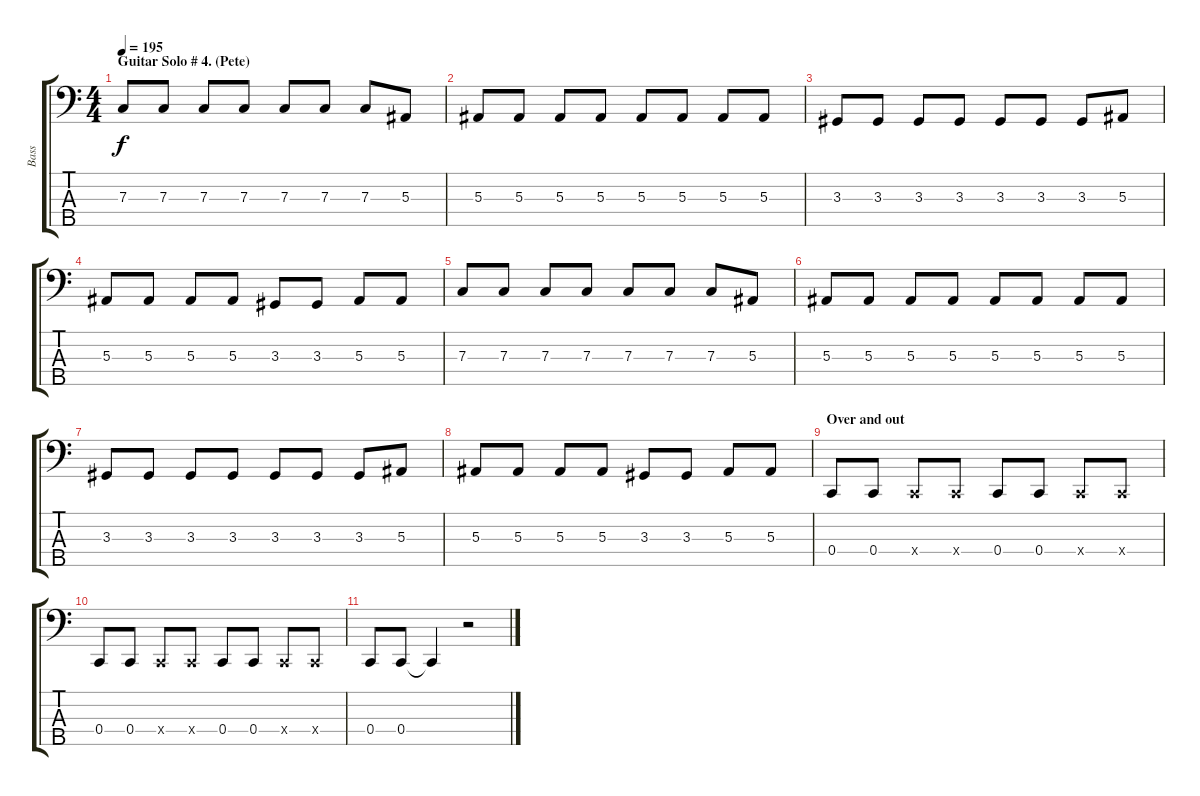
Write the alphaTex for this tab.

\track ("Bass" "Bass") {instrument electricbasspick}
\staff {score tabs}
\tuning (Eb2 Bb1 F1 C1 G0) {hide}
\ts (4 4)
\section ("" "Guitar Solo # 4. (Pete)")
\tempo 195
\clef f4
\ks c
7.3.8{dy f} 7.3.8 7.3.8 7.3.8 7.3.8 7.3.8 7.3.8 5.3.8 |
5.3.8 5.3.8 5.3.8 5.3.8 5.3.8 5.3.8 5.3.8 5.3.8 |
3.3.8 3.3.8 3.3.8 3.3.8 3.3.8 3.3.8 3.3.8 5.3.8 |
5.3.8 5.3.8 5.3.8 5.3.8 3.3.8 3.3.8 5.3.8 5.3.8 |
7.3.8 7.3.8 7.3.8 7.3.8 7.3.8 7.3.8 7.3.8 5.3.8 |
5.3.8 5.3.8 5.3.8 5.3.8 5.3.8 5.3.8 5.3.8 5.3.8 |
3.3.8 3.3.8 3.3.8 3.3.8 3.3.8 3.3.8 3.3.8 5.3.8 |
5.3.8 5.3.8 5.3.8 5.3.8 3.3.8 3.3.8 5.3.8 5.3.8 |
\section ("" "Over and out")
0.4.8 0.4.8 0.4{x}.8 0.4{x}.8 0.4.8 0.4.8 0.4{x}.8 0.4{x}.8 |
0.4.8 0.4.8 0.4{x}.8 0.4{x}.8 0.4.8 0.4.8 0.4{x}.8 0.4{x}.8 |
0.4.8 0.4.8 0.4{t}.4 r.2
